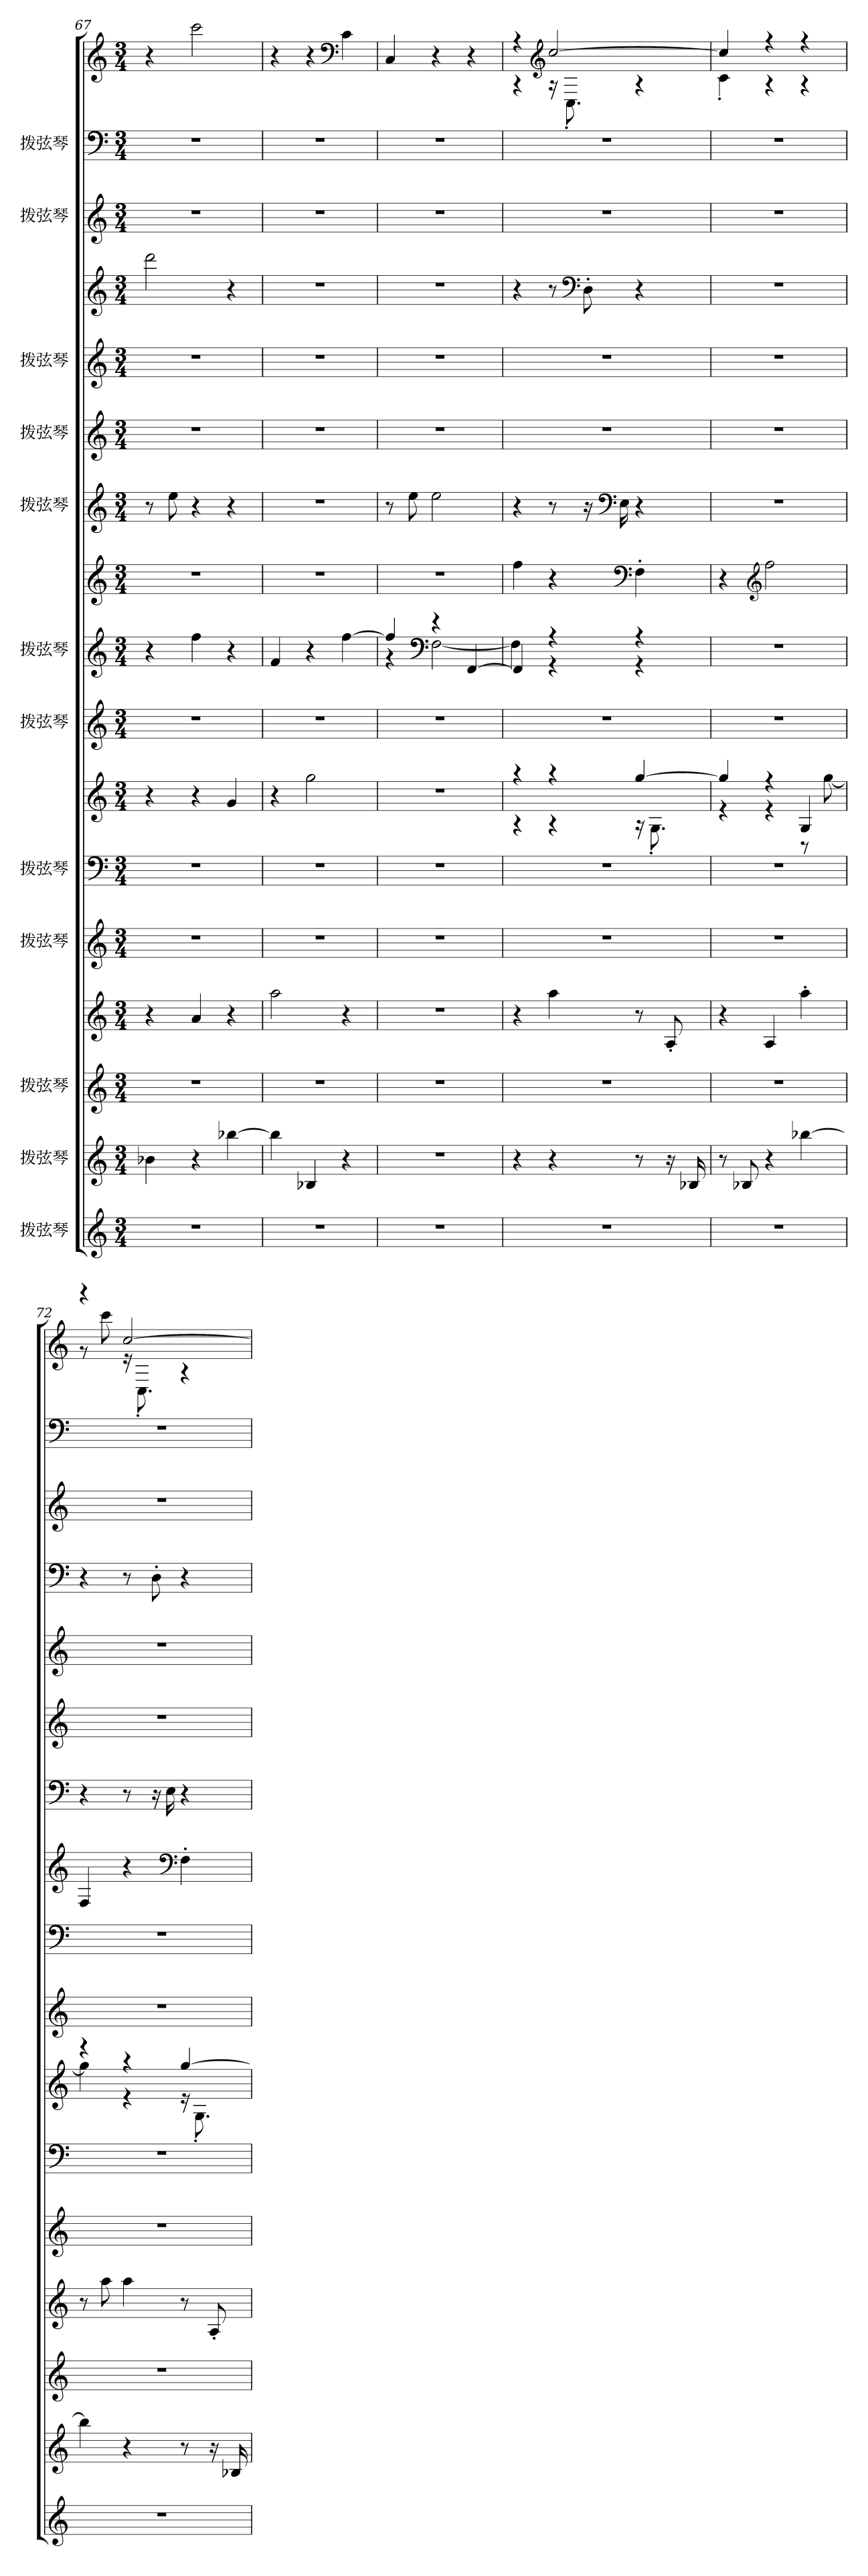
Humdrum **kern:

**kern	**kern	**kern	**kern	**kern	**kern	**kern	**kern	**kern	**kern	**kern	**kern	**kern	**kern	**kern	**kern	**kern
*part12	*part11	*part10	*part10	*part9	*part8	*part8	*part7	*part6	*part6	*part5	*part4	*part3	*part3	*part2	*part1	*part1
*staff17	*staff16	*staff15	*staff14	*staff13	*staff12	*staff11	*staff10	*staff9	*staff8	*staff7	*staff6	*staff5	*staff4	*staff3	*staff2	*staff1
*I"拨弦琴	*I"拨弦琴	*I"拨弦琴	*	*I"拨弦琴	*I"拨弦琴	*	*I"拨弦琴	*I"拨弦琴	*	*I"拨弦琴	*I"拨弦琴	*I"拨弦琴	*	*I"拨弦琴	*I"拨弦琴	*
*clefG2	*clefG2	*clefG2	*clefG2	*clefG2	*clefF4	*clefG2	*clefG2	*clefG2	*clefG2	*clefG2	*clefG2	*clefG2	*clefG2	*clefG2	*clefF4	*clefG2
*k[]	*k[]	*k[]	*k[]	*k[]	*k[]	*k[]	*k[]	*k[]	*k[]	*k[]	*k[]	*k[]	*k[]	*k[]	*k[]	*k[]
*M3/4	*M3/4	*M3/4	*M3/4	*M3/4	*M3/4	*M3/4	*M3/4	*M3/4	*M3/4	*M3/4	*M3/4	*M3/4	*M3/4	*M3/4	*M3/4	*M3/4
=67	=67	=67	=67	=67	=67	=67	=67	=67	=67	=67	=67	=67	=67	=67	=67	=67
2.r	4b-X\	2.r	4r	2.r	2.r	4r	2.r	4r	2.r	8r	2.r	2.r	2ddd\	2.r	2.r	4r
.	.	.	.	.	.	.	.	.	.	8ee\	.	.	.	.	.	.
.	4r	.	4a/	.	.	4r	.	4ff\	.	4r	.	.	.	.	.	2ccc\
.	[4bb-X\	.	4r	.	.	4g/	.	4r	.	4r	.	.	4r	.	.	.
=68	=68	=68	=68	=68	=68	=68	=68	=68	=68	=68	=68	=68	=68	=68	=68	=68
2.r	4bb-\]	2.r	2aa\	2.r	2.r	4r	2.r	4f/	2.r	2.r	2.r	2.r	2.r	2.r	2.r	4r
.	4B-X/	.	.	.	.	2gg\	.	4r	.	.	.	.	.	.	.	4r
*	*	*	*	*	*	*	*	*	*	*	*	*	*	*	*	*clefF4
.	4r	.	4r	.	.	.	.	[4ff\	.	.	.	.	.	.	.	4c\
=69	=69	=69	=69	=69	=69	=69	=69	=69	=69	=69	=69	=69	=69	=69	=69	=69
*	*	*	*	*	*	*	*	*^	*	*	*	*	*	*	*	*
2.r	2.r	2.r	2.r	2.r	2.r	2.r	2.r	4ff/]	4r	2.r	8r	2.r	2.r	2.r	2.r	2.r	4C/
.	.	.	.	.	.	.	.	.	.	.	8ee\	.	.	.	.	.	.
*	*	*	*	*	*	*	*	*clefF4	*	*	*	*	*	*	*	*	*
.	.	.	.	.	.	.	.	4r	[2F\	.	2ee\	.	.	.	.	.	4r
.	.	.	.	.	.	.	.	[4FF/	.	.	.	.	.	.	.	.	4r
!!LO:PB:g=z
=70	=70	=70	=70	=70	=70	=70	=70	=70	=70	=70	=70	=70	=70	=70	=70	=70	=70
*	*	*	*	*	*	*^	*	*	*	*	*	*	*	*	*	*	*^
2.r	4r	2.r	4r	2.r	2.r	4r	4r	2.r	4FF/]	4F\]	4ff\	4r	2.r	2.r	4r	2.r	2.r	4r	4r
*	*	*	*	*	*	*	*	*	*	*	*	*	*	*	*	*	*	*clefG2	*
.	4r	.	4aa\	.	.	4r	4r	.	4r	4r	4r	8r	.	.	8r	.	.	[2cc/	16r
.	.	.	.	.	.	.	.	.	.	.	.	.	.	.	.	.	.	.	8.C'\
*	*	*	*	*	*	*	*	*	*	*	*	*	*	*	*clefF4	*	*	*	*
.	.	.	.	.	.	.	.	.	.	.	.	16r	.	.	8D'\	.	.	.	.
*	*	*	*	*	*	*	*	*	*	*	*	*clefF4	*	*	*	*	*	*	*
.	.	.	.	.	.	.	.	.	.	.	.	16E\	.	.	.	.	.	.	.
*	*	*	*	*	*	*	*	*	*	*	*clefF4	*	*	*	*	*	*	*	*
.	8r	.	8r	.	.	[4gg/	16r	.	4r	4r	4F'\	4r	.	.	4r	.	.	.	4r
.	.	.	.	.	.	.	8.G'\	.	.	.	.	.	.	.	.	.	.	.	.
.	16r	.	8A'/	.	.	.	.	.	.	.	.	.	.	.	.	.	.	.	.
.	16B-X/	.	.	.	.	.	.	.	.	.	.	.	.	.	.	.	.	.	.
*	*	*	*	*	*	*	*	*	*v	*v	*	*	*	*	*	*	*	*	*
=71	=71	=71	=71	=71	=71	=71	=71	=71	=71	=71	=71	=71	=71	=71	=71	=71	=71	=71
2.r	8r	2.r	4r	2.r	2.r	4gg/]	4r	2.r	2.r	4r	2.r	2.r	2.r	2.r	2.r	2.r	4cc/]	4c'\
.	8B-X/	.	.	.	.	.	.	.	.	.	.	.	.	.	.	.	.	.
*	*	*	*	*	*	*	*	*	*	*clefG2	*	*	*	*	*	*	*	*
.	4r	.	4A/	.	.	4r	4r	.	.	2ff\	.	.	.	.	.	.	4r	4r
.	[4bb-X\	.	4aa'\	.	.	4G/	8r	.	.	.	.	.	.	.	.	.	4r	4r
.	.	.	.	.	.	.	[8gg\	.	.	.	.	.	.	.	.	.	.	.
=72	=72	=72	=72	=72	=72	=72	=72	=72	=72	=72	=72	=72	=72	=72	=72	=72	=72	=72
2.r	4bb-\]	2.r	8r	2.r	2.r	4r	4gg\]	2.r	2.r	4F/	4r	2.r	2.r	4r	2.r	2.r	4r	8r
.	.	.	8aa\	.	.	.	.	.	.	.	.	.	.	.	.	.	.	8ccc\
.	4r	.	4aa\	.	.	4r	4r	.	.	4r	8r	.	.	8r	.	.	[2cc/	16r
.	.	.	.	.	.	.	.	.	.	.	.	.	.	.	.	.	.	8.C'\
.	.	.	.	.	.	.	.	.	.	.	16r	.	.	8D'\	.	.	.	.
.	.	.	.	.	.	.	.	.	.	.	16E\	.	.	.	.	.	.	.
*	*	*	*	*	*	*	*	*	*	*clefF4	*	*	*	*	*	*	*	*
.	8r	.	8r	.	.	[4gg/	16r	.	.	4F'\	4r	.	.	4r	.	.	.	4r
.	.	.	.	.	.	.	8.G'\	.	.	.	.	.	.	.	.	.	.	.
.	16r	.	8A'/	.	.	.	.	.	.	.	.	.	.	.	.	.	.	.
.	16B-X/	.	.	.	.	.	.	.	.	.	.	.	.	.	.	.	.	.
*	*	*	*	*	*	*v	*v	*	*	*	*	*	*	*	*	*	*v	*v
=	=	=	=	=	=	=	=	=	=	=	=	=	=	=	=	=
*-	*-	*-	*-	*-	*-	*-	*-	*-	*-	*-	*-	*-	*-	*-	*-	*-
